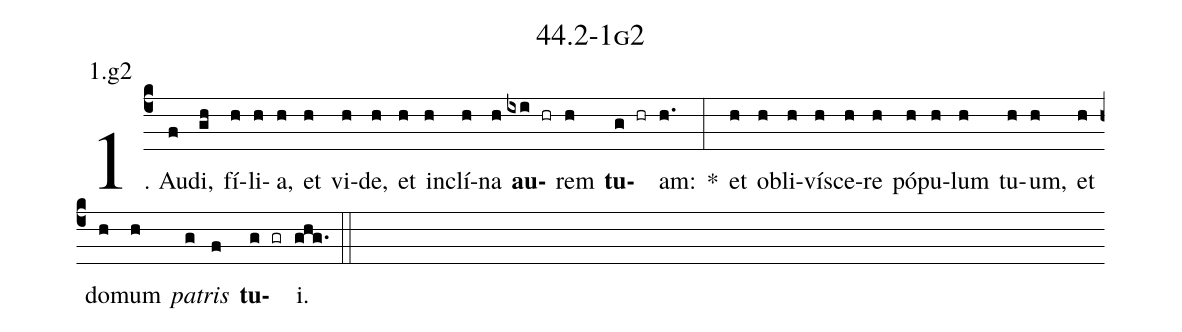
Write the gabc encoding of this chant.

name: 44.2-1g2;
annotation: 1.g2;
%%
(c4)1. Au(f)di,(gh) fí(h)li(h)a,(h) et(h) vi(h)de,(h) et(h) in(h)clí(h)na(h) <b>au</b>(ixi hr)rem(h) <b>tu</b>(g hr)am:(h.) *(:) et(h) ob(h)li(h)ví(h)sce(h)re(h) pó(h)pu(h)lum(h) tu(h)um,(h) et(h) do(h)mum(h) <i>pa</i>(g)<i>tris</i>(f) <b>tu</b>(g gr)i.(ghg.) (::)


%E(h) u(h) o(g) u(f) a(g) e.(ghg.) (::)
